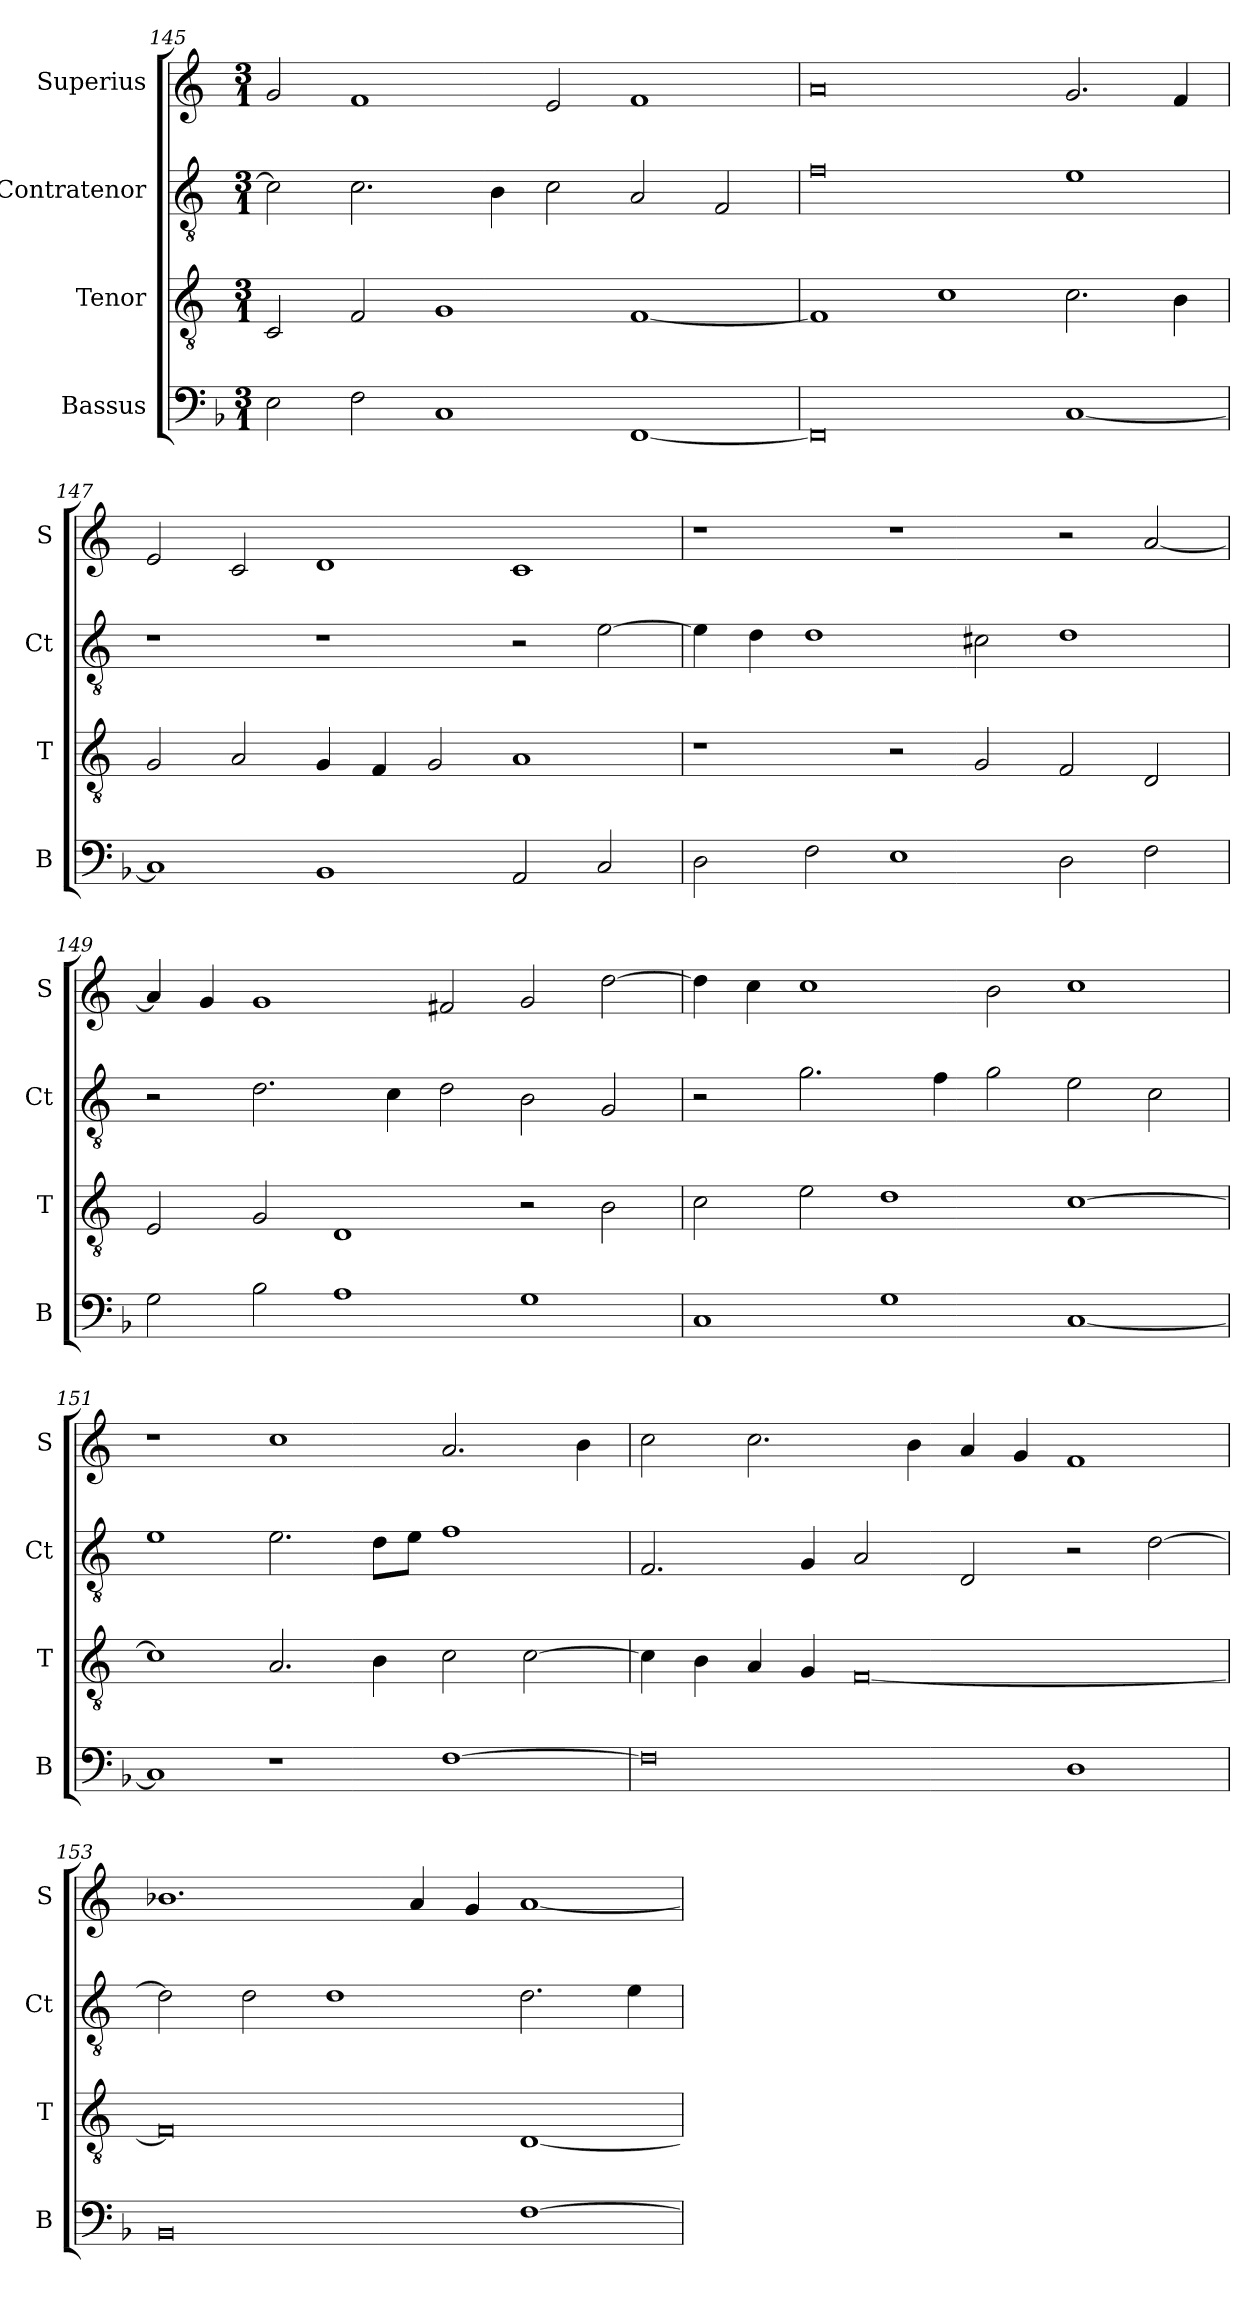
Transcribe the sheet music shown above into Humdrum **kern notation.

**kern	**kern	**kern	**kern
*part4	*part3	*part2	*part1
*staff4	*staff3	*staff2	*staff1
*I"Bassus	*I"Tenor	*I"Contratenor	*I"Superius
*I'B	*I'T	*I'Ct	*I'S
*clefF4	*clefGv2	*clefGv2	*clefG2
*k[b-]	*k[]	*k[]	*k[]
*M3/1	*M3/1	*M3/1	*M3/1
=145	=145	=145	=145
2E	2C	2c]	2g
2F	2F	2.c	1f
1C	1G	.	.
.	.	4B	.
.	.	2c	2e
[1FF	[1F	2A	1f
.	.	2F	.
=146	=146	=146	=146
0FF]	1F]	0f	0a
.	1c	.	.
[1C	2.c	1e	2.g
.	4B	.	4f
=147	=147	=147	=147
1C]	2G	1r	2e
.	2A	.	2c
1BB-	4G	1r	1d
.	4F	.	.
.	2G	.	.
2AA	1A	2r	1c
2C	.	[2e	.
=148	=148	=148	=148
2D	1r	4e]	1r
.	.	4d	.
2F	.	1d	.
1E	2r	.	1r
.	2G	2c#X	.
2D	2F	1d	2r
2F	2D	.	[2a
=149	=149	=149	=149
2G	2E	2r	4a]
.	.	.	4g
2B-	2G	2.d	1g
1A	1D	.	.
.	.	4c	.
.	.	2d	2f#X
1G	2r	2B	2g
.	2B	2G	[2dd
=150	=150	=150	=150
1C	2c	2r	4dd]
.	.	.	4cc
.	2e	2.g	1cc
1G	1d	.	.
.	.	4f	.
.	.	2g	2b
[1C	[1c	2e	1cc
.	.	2c	.
=151	=151	=151	=151
1C]	1c]	1e	1r
1r	2.A	2.e	1cc
.	4B	8dL	.
.	.	8eJ	.
[1F	2c	1f	2.a
.	[2c	.	.
.	.	.	4b
=152	=152	=152	=152
0F]	4c]	2.F	2cc
.	4B	.	.
.	4A	.	2.cc
.	4G	4G	.
.	[0F	2A	.
.	.	.	4b
.	.	2D	4a
.	.	.	4g
1D	.	2r	1f
.	.	[2d	.
=153	=153	=153	=153
0BB-	0F]	2d]	1.b-X
.	.	2d	.
.	.	1d	.
.	.	.	4a
.	.	.	4g
[1F	[1D	2.d	[1a
.	.	4e	.
=	=	=	=
*-	*-	*-	*-
